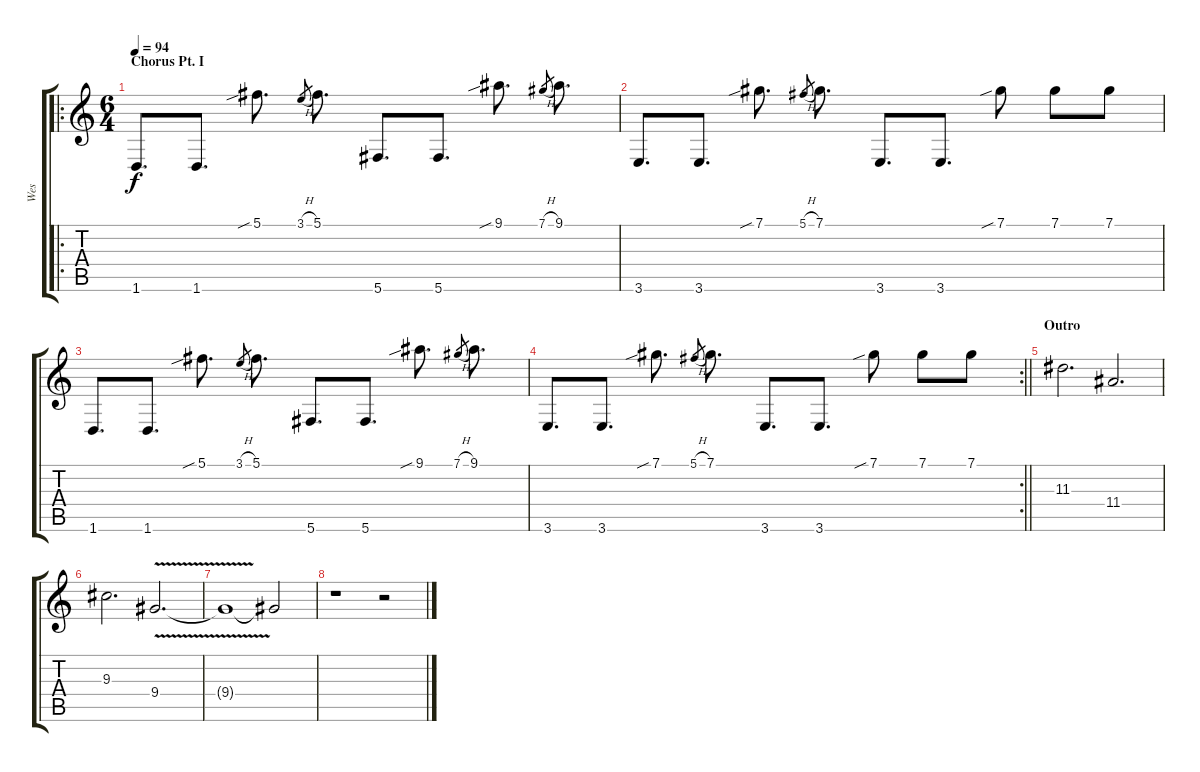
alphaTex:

\track ("Wes" "Wes") {instrument acousticguitarsteel}
\staff {score tabs}
\tuning (Db4 Ab3 E3 B2 Gb2 Db2) {hide}
\ro
\ts (6 4)
\section ("" "Chorus Pt. I")
\tempo 94
\clef g2
\ks c
1.6.8{d dy f volume 14 instrument distortionguitar} 1.6.8{d} 5.1{sib}.8{d} 3.1{h}.8{gr} 5.1.8{d} 5.6.8{d} 5.6.8{d} 9.1{sib}.8{d} 7.1{h}.8{gr} 9.1.8{d} |
3.6.8{d} 3.6.8{d} 7.1{sib}.8{d} 5.1{h}.8{gr} 7.1.8{d} 3.6.8{d} 3.6.8{d} 7.1{sib}.8 7.1.8 7.1.8 |
1.6.8{d} 1.6.8{d} 5.1{sib}.8{d} 3.1{h}.8{gr} 5.1.8{d} 5.6.8{d} 5.6.8{d} 9.1{sib}.8{d} 7.1{h}.8{gr} 9.1.8{d} |
\rc 2
\barLineRight lightlight
3.6.8{d} 3.6.8{d} 7.1{sib}.8{d} 5.1{h}.8{gr} 7.1.8{d} 3.6.8{d} 3.6.8{d} 7.1{sib}.8 7.1.8 7.1.8 |
\section ("" "Outro")
11.3.2{d} 11.4.2{d} |
9.3.2{d} 9.4{v}.2{d} |
9.4{t}.1 9.4{t}.2 |
r.1 r.2
